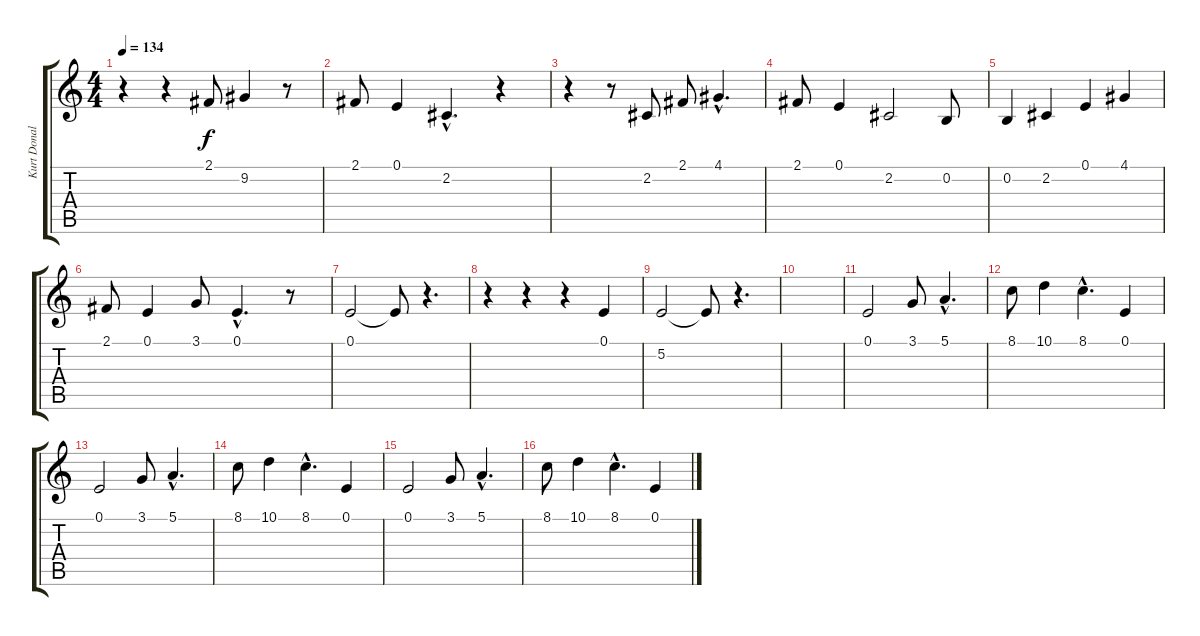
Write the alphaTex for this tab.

\track ("Kurt Donald Cobain (Voix)" "Kurt Donal") {instrument trumpet}
\staff {score tabs}
\tuning (E4 B3 G3 D3 A2 E2) {hide}
\ts (4 4)
\tempo 134
\clef g2
\ks c
r.4{dy f} r.4 2.1.8 9.2.4 r.8 |
2.1.8 0.1.4 2.2{hac}.4{d} r.4 |
r.4 r.8 2.2.8 2.1.8 4.1{hac}.4{d} |
2.1.8 0.1.4 2.2.2 0.2.8 |
0.2.4 2.2.4 0.1.4 4.1.4 |
2.1.8 0.1.4 3.1.8 0.1{hac}.4{d} r.8 |
0.1.2 0.1{t}.8 r.4{d} |
r.4 r.4 r.4 0.1.4 |
5.2.2 5.2{t}.8 r.4{d} |
|
0.1.2 3.1.8 5.1{hac}.4{d} |
8.1.8 10.1.4 8.1{hac}.4{d} 0.1.4 |
0.1.2 3.1.8 5.1{hac}.4{d} |
8.1.8 10.1.4 8.1{hac}.4{d} 0.1.4 |
0.1.2 3.1.8 5.1{hac}.4{d} |
8.1.8 10.1.4 8.1{hac}.4{d} 0.1.4
